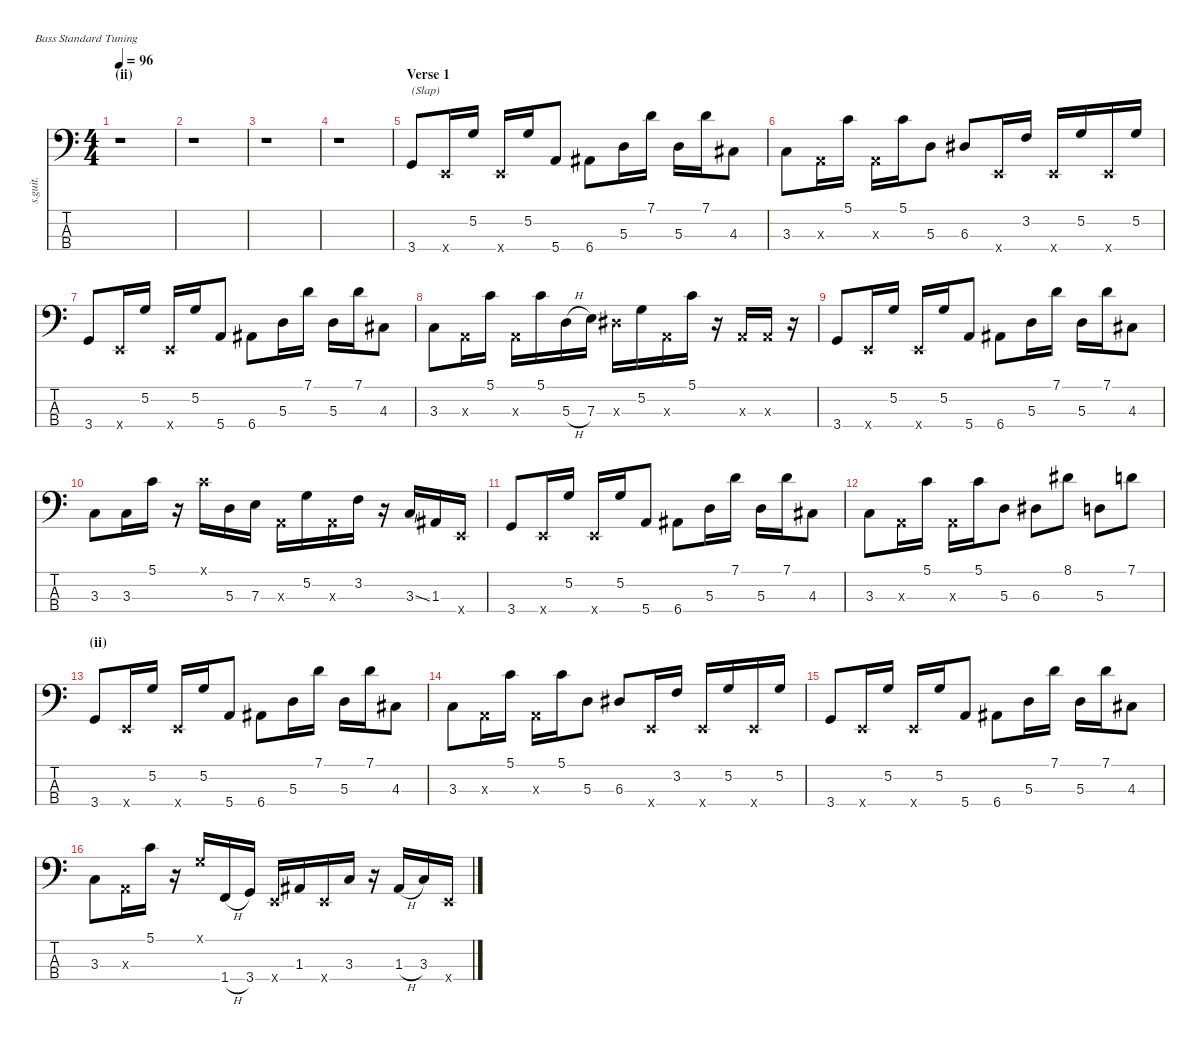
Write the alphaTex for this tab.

\defaultSystemsLayout 4
\hideDynamics
\bracketExtendMode nobrackets
\track ("Flea (Slapped)" "s.guit.") {instrument slapbass1}
\staff {score tabs}
\tuning (G2 D2 A1 E1)
\ts (4 4)
\section ("" "(ii)")
\tempo 96
\clef f4
\ks c
r.1{dy f} |
r.1 |
r.1 |
r.1 |
\section ("" "Verse 1")
3.4.8{txt "(Slap)"} 0.4{x}.16 5.2.16 0.4{x}.16 5.2.16 5.4.8 6.4{acc #}.8 5.3.16 7.1.16 5.3.16 7.1.16 4.3{acc #}.8 |
3.3.8 0.3{x}.16 5.1.16 0.3{x}.16 5.1.16 5.3.8 6.3{acc #}.8 0.4{x}.16 3.2.16 0.4{x}.16 5.2.16 0.4{x}.16 5.2.16 |
3.4.8 0.4{x}.16 5.2.16 0.4{x}.16 5.2.16 5.4.8 6.4{acc #}.8 5.3.16 7.1.16 5.3.16 7.1.16 4.3{acc #}.8 |
3.3.8 0.3{x}.16 5.1.16 0.3{x}.16 5.1.16 5.3{h}.16 7.3.16 6.3{x acc #}.16 5.2.16 0.3{x}.16 5.1.16 r.16 0.3{x}.16 0.3{x}.16 r.16 |
3.4.8 0.4{x}.16 5.2.16 0.4{x}.16 5.2.16 5.4.8 6.4{acc #}.8 5.3.16 7.1.16 5.3.16 7.1.16 4.3{acc #}.8 |
3.3.8 3.3.16 5.1.16 r.16 5.1{x}.16 5.3.16 7.3.16 0.3{x}.16 5.2.16 0.3{x}.16 3.2.16 r.16 3.3{ss}.16 1.3{acc #}.16 0.4{x}.16 |
3.4.8 0.4{x}.16 5.2.16 0.4{x}.16 5.2.16 5.4.8 6.4{acc #}.8 5.3.16 7.1.16 5.3.16 7.1.16 4.3{acc #}.8 |
3.3.8 0.3{x}.16 5.1.16 0.3{x}.16 5.1.16 5.3.8 6.3{acc #}.8 8.1{acc #}.8 5.3.8 7.1.8 |
\section ("" "(ii)")
3.4.8 0.4{x}.16 5.2.16 0.4{x}.16 5.2.16 5.4.8 6.4{acc #}.8 5.3.16 7.1.16 5.3.16 7.1.16 4.3{acc #}.8 |
3.3.8 0.3{x}.16 5.1.16 0.3{x}.16 5.1.16 5.3.8 6.3{acc #}.8 0.4{x}.16 3.2.16 0.4{x}.16 5.2.16 0.4{x}.16 5.2.16 |
3.4.8 0.4{x}.16 5.2.16 0.4{x}.16 5.2.16 5.4.8 6.4{acc #}.8 5.3.16 7.1.16 5.3.16 7.1.16 4.3{acc #}.8 |
3.3.8 0.3{x}.16 5.1.16 r.16 0.1{x}.16 1.4{h}.16 3.4.16 0.4{x}.16 1.3{acc #}.16 0.4{x}.16 3.3.16 r.16 1.3{h acc #}.16 3.3.16 0.4{x}.16
